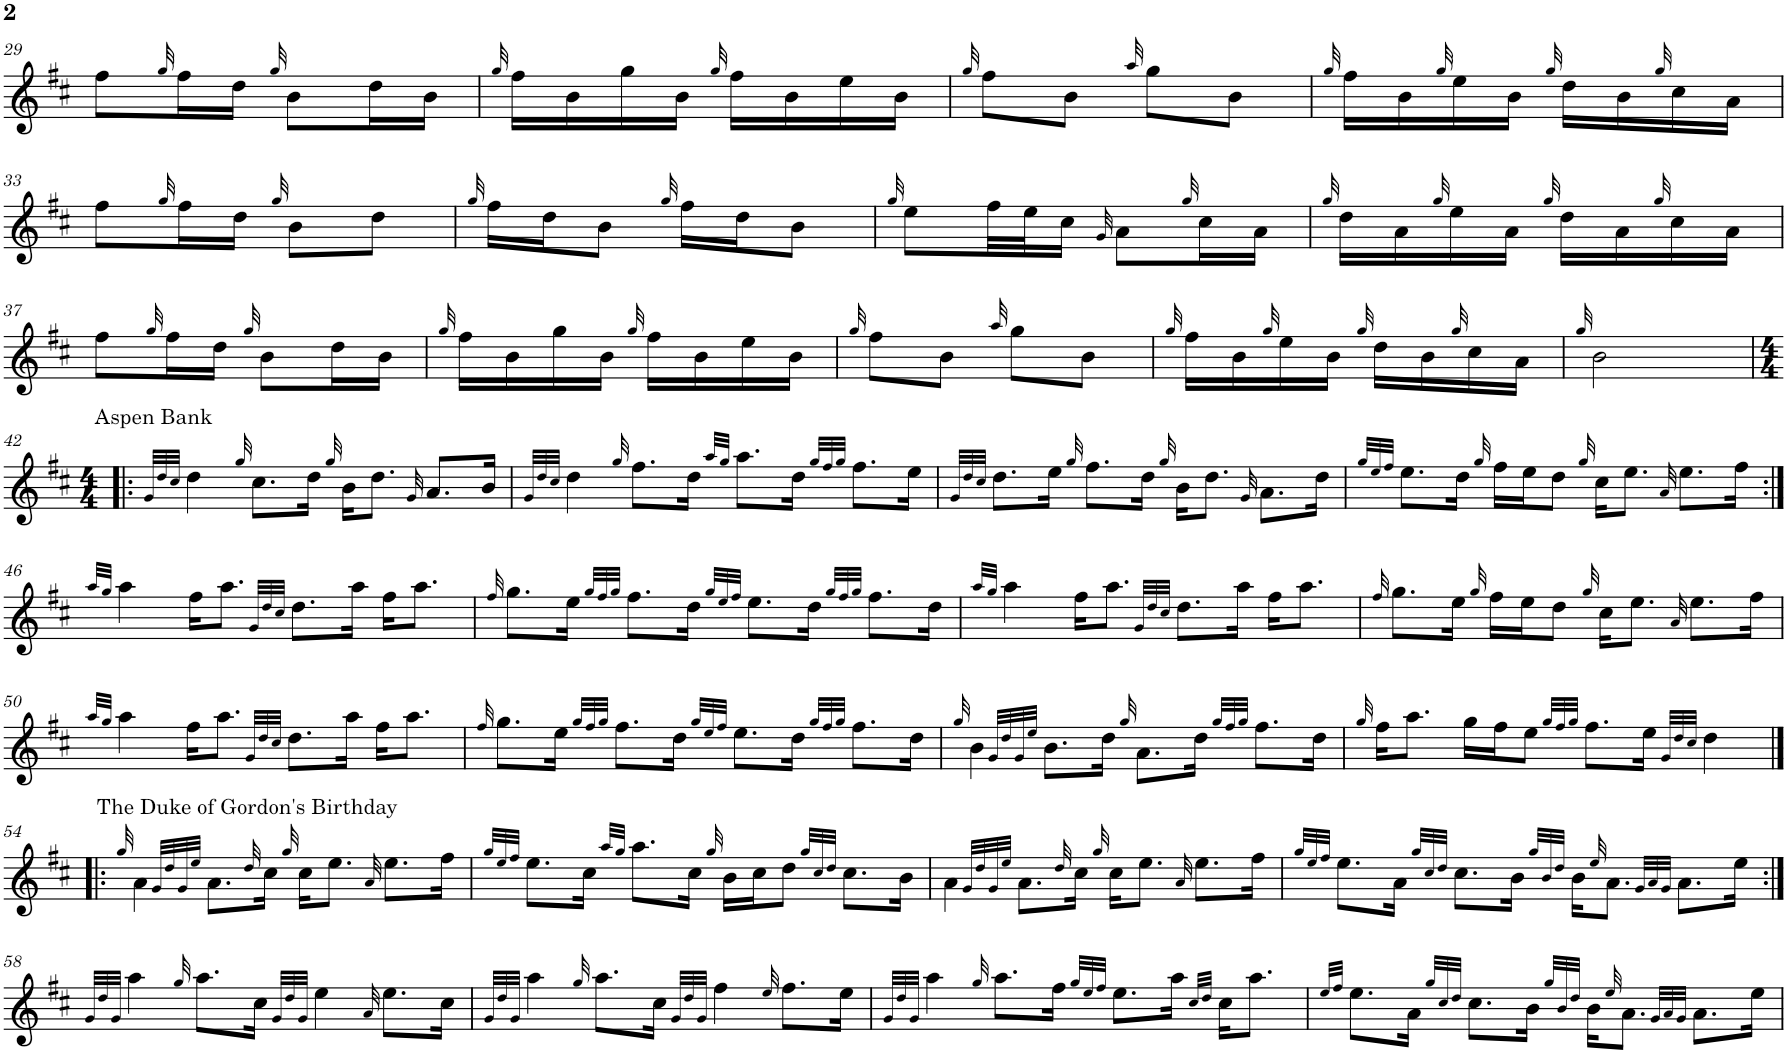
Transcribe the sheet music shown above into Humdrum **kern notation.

**kern
*part1
*staff1
*I"Oboe
*I'Ob
!!LO:PB:g=z
*clefG2
*k[f#c#]
*M2/4
=29
8ff#\L
32qgg/
16ff#\L
16dd\JJ
32qgg/
8b\L
16dd\L
16b\JJ
=30
32qgg/
16ff#\LL
16b\
16gg\
16b\JJ
32qgg/
16ff#\LL
16b\
16ee\
16b\JJ
=31
32qgg/
8ff#\L
8b\J
32qaa/
8gg\L
8b\J
=32
32qgg/
16ff#\LL
16b\
32qgg/
16ee\
16b\JJ
32qgg/
16dd\LL
16b\
32qgg/
16cc#\
16a\JJ
!!LO:LB:g=z
=33
8ff#\L
32qgg/
16ff#\L
16dd\JJ
32qgg/
8b\L
8dd\J
=34
32qgg/
16ff#\LL
16dd\J
8b\J
32qgg/
16ff#\LL
16dd\J
8b\J
=35
32qgg/
8ee\L
32ff#\LL
32ee\J
16cc#\JJ
32qg/
8a\L
32qgg/
16cc#\L
16a\JJ
=36
32qgg/
16dd\LL
16a\
32qgg/
16ee\
16a\JJ
32qgg/
16dd\LL
16a\
32qgg/
16cc#\
16a\JJ
!!LO:LB:g=z
=37
8ff#\L
32qgg/
16ff#\L
16dd\JJ
32qgg/
8b\L
16dd\L
16b\JJ
=38
32qgg/
16ff#\LL
16b\
16gg\
16b\JJ
32qgg/
16ff#\LL
16b\
16ee\
16b\JJ
=39
32qgg/
8ff#\L
8b\J
32qaa/
8gg\L
8b\J
=40
32qgg/
16ff#\LL
16b\
32qgg/
16ee\
16b\JJ
32qgg/
16dd\LL
16b\
32qgg/
16cc#\
16a\JJ
=41
32qgg/
2b\
!!LO:LB:g=z
=42!|:
*M4/4
32qg/LLL
32qdd/
32qcc#/JJJ
!LO:TX:a:t=Aspen Bank
4dd\
32qgg/
8.cc#\L
16dd\Jk
32qgg/
16b\KL
8.dd\J
32qg/
8.a/L
16b/Jk
=43
32qg/LLL
32qdd/
32qcc#/JJJ
4dd\
32qgg/
8.ff#\L
16dd\Jk
32qaa/LLL
32qgg/JJJ
8.aa\L
16dd\Jk
32qgg/LLL
32qff#/
32qgg/JJJ
8.ff#\L
16ee\Jk
=44
32qg/LLL
32qdd/
32qcc#/JJJ
8.dd\L
16ee\Jk
32qgg/
8.ff#\L
16dd\Jk
32qgg/
16b\KL
8.dd\J
32qg/
8.a\L
16dd\Jk
=45
32qgg/LLL
32qee/
32qff#/JJJ
8.ee\L
16dd\Jk
32qgg/
16ff#\LL
16ee\J
8dd\J
32qgg/
16cc#\KL
8.ee\J
32qa/
8.ee\L
16ff#\Jk
!!LO:LB:g=z
=46:|!
32qaa/LLL
32qgg/JJJ
4aa\
16ff#\KL
8.aa\J
32qg/LLL
32qdd/
32qcc#/JJJ
8.dd\L
16aa\Jk
16ff#\KL
8.aa\J
=47
32qff#/
8.gg\L
16ee\Jk
32qgg/LLL
32qff#/
32qgg/JJJ
8.ff#\L
16dd\Jk
32qgg/LLL
32qee/
32qff#/JJJ
8.ee\L
16dd\Jk
32qgg/LLL
32qff#/
32qgg/JJJ
8.ff#\L
16dd\Jk
=48
32qaa/LLL
32qgg/JJJ
4aa\
16ff#\KL
8.aa\J
32qg/LLL
32qdd/
32qcc#/JJJ
8.dd\L
16aa\Jk
16ff#\KL
8.aa\J
=49
32qff#/
8.gg\L
16ee\Jk
32qgg/
16ff#\LL
16ee\J
8dd\J
32qgg/
16cc#\KL
8.ee\J
32qa/
8.ee\L
16ff#\Jk
!!LO:LB:g=z
=50
32qaa/LLL
32qgg/JJJ
4aa\
16ff#\KL
8.aa\J
32qg/LLL
32qdd/
32qcc#/JJJ
8.dd\L
16aa\Jk
16ff#\KL
8.aa\J
=51
32qff#/
8.gg\L
16ee\Jk
32qgg/LLL
32qff#/
32qgg/JJJ
8.ff#\L
16dd\Jk
32qgg/LLL
32qee/
32qff#/JJJ
8.ee\L
16dd\Jk
32qgg/LLL
32qff#/
32qgg/JJJ
8.ff#\L
16dd\Jk
=52
32qgg/
4b\
32qg/LLL
32qdd/
32qg/
32qee/JJJ
8.b\L
16dd\Jk
32qgg/
8.a\L
16dd\Jk
32qgg/LLL
32qff#/
32qgg/JJJ
8.ff#\L
16dd\Jk
=53
32qgg/
16ff#\KL
8.aa\J
16gg\LL
16ff#\J
8ee\J
32qgg/LLL
32qff#/
32qgg/JJJ
8.ff#\L
16ee\Jk
32qg/LLL
32qdd/
32qcc#/JJJ
4dd\
!!LO:LB:g=z
=54|!:
32qgg/
!LO:TX:a:t=The Duke of Gordon's Birthday
4a\
32qg/LLL
32qdd/
32qg/
32qee/JJJ
8.a\L
32qdd/
16cc#\Jk
32qgg/
16cc#\KL
8.ee\J
32qa/
8.ee\L
16ff#\Jk
=55
32qgg/LLL
32qee/
32qff#/JJJ
8.ee\L
16cc#\Jk
32qaa/LLL
32qgg/JJJ
8.aa\L
16cc#\Jk
32qgg/
16b\LL
16cc#\J
8dd\J
32qgg/LLL
32qcc#/
32qdd/JJJ
8.cc#\L
16b\Jk
=56
4a\
32qg/LLL
32qdd/
32qg/
32qee/JJJ
8.a\L
32qdd/
16cc#\Jk
32qgg/
16cc#\KL
8.ee\J
32qa/
8.ee\L
16ff#\Jk
=57
32qgg/LLL
32qee/
32qff#/JJJ
8.ee\L
16a\Jk
32qgg/LLL
32qcc#/
32qdd/JJJ
8.cc#\L
16b\Jk
32qgg/LLL
32qb/
32qdd/JJJ
16b\KL
32qee/
8.a\J
32qg/LLL
32qa/
32qg/JJJ
8.a\L
16ee\Jk
!!LO:LB:g=z
=58:|!
32qg/LLL
32qdd/
32qg/JJJ
4aa\
32qgg/
8.aa\L
16cc#\Jk
32qg/LLL
32qdd/
32qg/JJJ
4ee\
32qa/
8.ee\L
16cc#\Jk
=59
32qg/LLL
32qdd/
32qg/JJJ
4aa\
32qgg/
8.aa\L
16cc#\Jk
32qg/LLL
32qdd/
32qg/JJJ
4ff#\
32qee/
8.ff#\L
16ee\Jk
=60
32qg/LLL
32qdd/
32qg/JJJ
4aa\
32qgg/
8.aa\L
16ff#\Jk
32qgg/LLL
32qee/
32qff#/JJJ
8.ee\L
16aa\Jk
32qcc#/LLL
32qdd/JJJ
16cc#\KL
8.aa\J
=61
32qee/LLL
32qff#/JJJ
8.ee\L
16a\Jk
32qgg/LLL
32qcc#/
32qdd/JJJ
8.cc#\L
16b\Jk
32qgg/LLL
32qb/
32qdd/JJJ
16b\KL
32qee/
8.a\J
32qg/LLL
32qa/
32qg/JJJ
8.a\L
16ee\Jk
=
*-
